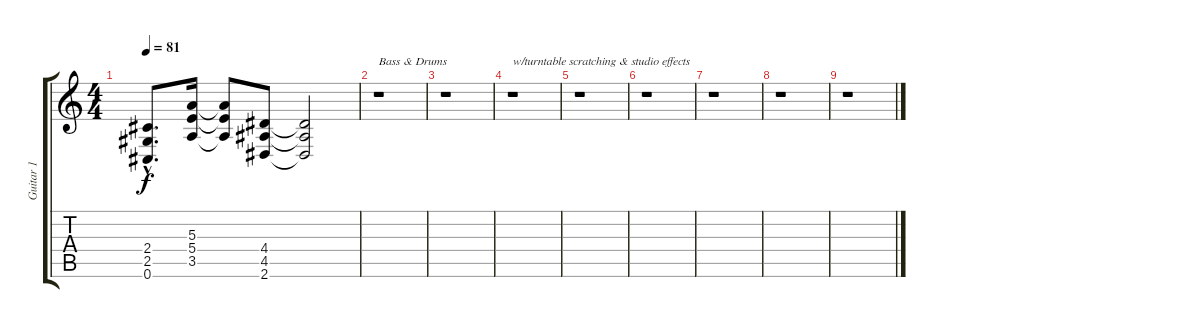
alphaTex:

\track ("Guitar 1" "Guitar 1") {instrument distortionguitar}
\staff {score tabs}
\tuning (Db4 Ab3 E3 B2 Gb2 Db2) {hide}
\ts (4 4)
\tempo 81
\clef g2
\ks c
(2.4{hac} 2.5{hac} 0.6{hac}).8{d dy f} (5.3 5.4 3.5).16 (5.3{t} 5.4{t} 3.5{t}).8 (4.4 4.5 2.6).8 (4.4{t} 4.5{t} 2.6{t}).2 |
r.1{txt "Bass & Drums "} |
r.1 |
r.1{txt "w/turntable scratching & studio effects"} |
r.1 |
r.1 |
r.1 |
r.1 |
r.1
